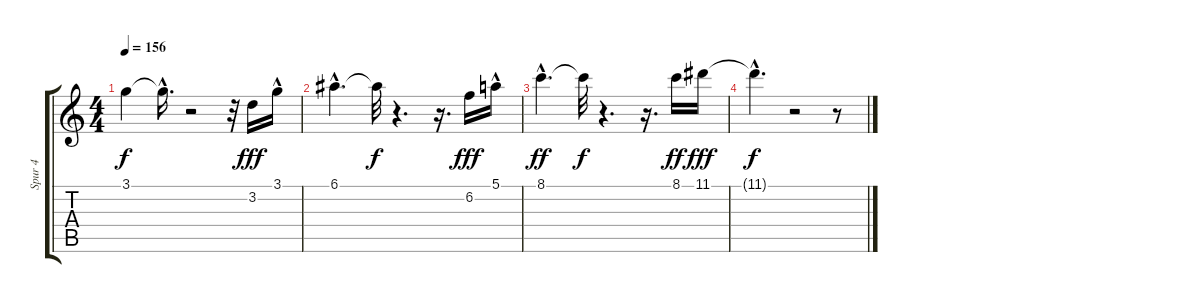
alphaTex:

\track ("Spur 4" "Spur 4") {instrument electricguitarclean}
\staff {score tabs}
\tuning (E4 B3 G3 D3 A2 E2) {hide}
\ts (4 4)
\tempo 156
\clef g2
\ks c
3.1{t}.4{dy f} 3.1{hac t}.16{d} r.2 r.32 3.2.16{dy fff} 3.1{hac}.16 |
6.1{hac}.4{d} 6.1{t}.32{dy f} r.4{d} r.16{d} 6.2.16{dy fff} 5.1{hac}.16 |
8.1{hac}.4{d dy ff} 8.1{t}.32{dy f} r.4{d} r.16{d} 8.1.16{dy ff} 11.1.16{dy fff} |
11.1{hac t}.4{d dy f} r.2 r.8
